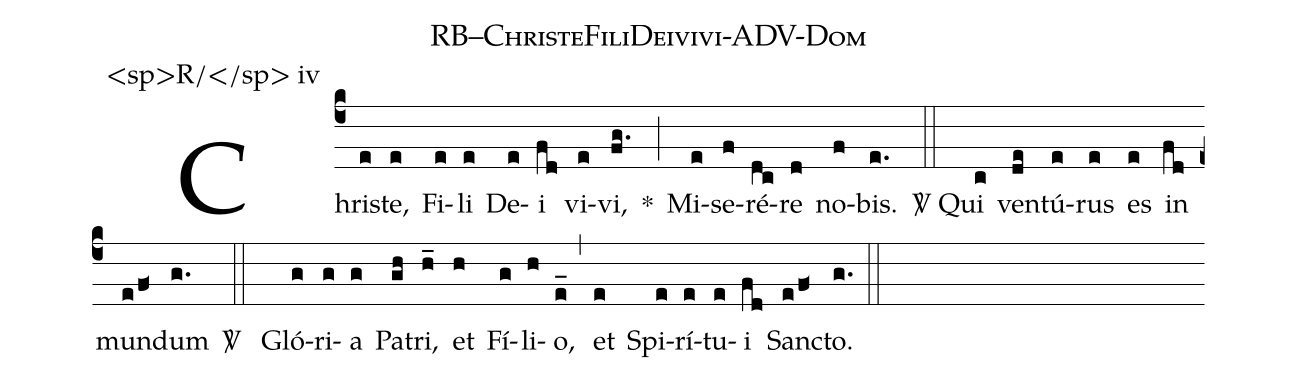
name: RB--ChristeFiliDeivivi-ADV-Dom;
annotation: <sp>R/</sp> iv;
%%
(c4) Chri(e)ste,(e) Fi(e)li(e) De(e)i(fd) vi(e)vi,(fg.) *(;) Mi(e)se(f)ré(dc)re(d) no(f)bis.(e.) (::) <sp>V/</sp> Qui(c) ven(de)tú(e)rus(e) es(e) in(fd) mun(e/f<)dum(g.) <sp>V/</sp> (::) Gló(g)ri(g)a(g) Pa(gh)tri,(h_) et(h) Fí(g)li(h)o,(e_) (,) et(e) Spi(e)rí(e)tu(e)i(fd) San(e/f<)cto.(g.) (::)
